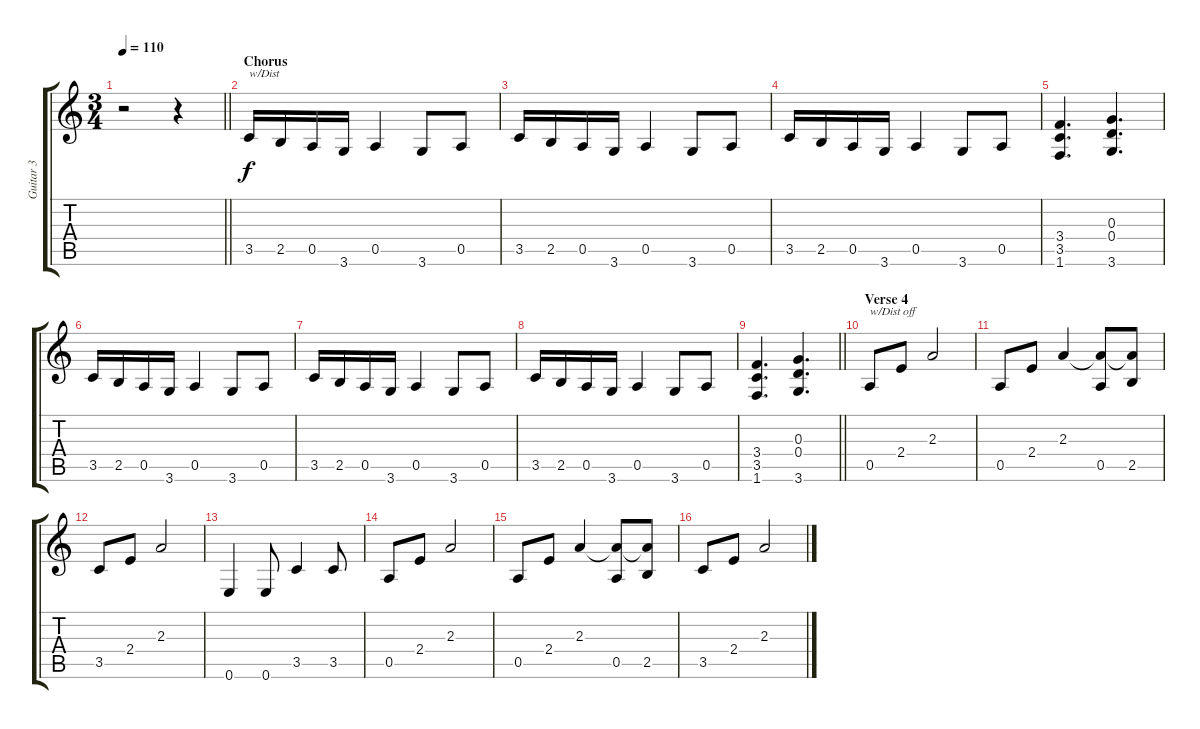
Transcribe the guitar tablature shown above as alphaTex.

\track ("Guitar 3" "Guitar 3") {instrument distortionguitar}
\staff {score tabs}
\tuning (E4 B3 G3 D3 A2 E2) {hide}
\ts (3 4)
\tempo 110
\clef g2
\barLineRight lightlight
\ks c
r.2{dy f} r.4 |
\section ("" "Chorus")
3.5.16{txt "w/Dist" instrument distortionguitar} 2.5.16 0.5.16 3.6.16 0.5.4 3.6.8 0.5.8 |
3.5.16 2.5.16 0.5.16 3.6.16 0.5.4 3.6.8 0.5.8 |
3.5.16 2.5.16 0.5.16 3.6.16 0.5.4 3.6.8 0.5.8 |
(3.4 3.5 1.6).4{d} (0.3 0.4 3.6).4{d} |
3.5.16 2.5.16 0.5.16 3.6.16 0.5.4 3.6.8 0.5.8 |
3.5.16 2.5.16 0.5.16 3.6.16 0.5.4 3.6.8 0.5.8 |
3.5.16 2.5.16 0.5.16 3.6.16 0.5.4 3.6.8 0.5.8 |
\barLineRight lightlight
(3.4 3.5 1.6).4{d} (0.3 0.4 3.6).4{d} |
\section ("" "Verse 4")
0.5.8{txt "w/Dist off" instrument acousticguitarsteel} 2.4.8 2.3.2 |
0.5.8 2.4.8 2.3.4 (2.3{t} 0.5).8 (2.3{t} 2.5).8 |
3.5.8 2.4.8 2.3.2 |
0.6.4 0.6.8 3.5.4 3.5.8 |
0.5.8 2.4.8 2.3.2 |
0.5.8 2.4.8 2.3.4 (2.3{t} 0.5).8 (2.3{t} 2.5).8 |
3.5.8 2.4.8 2.3.2
